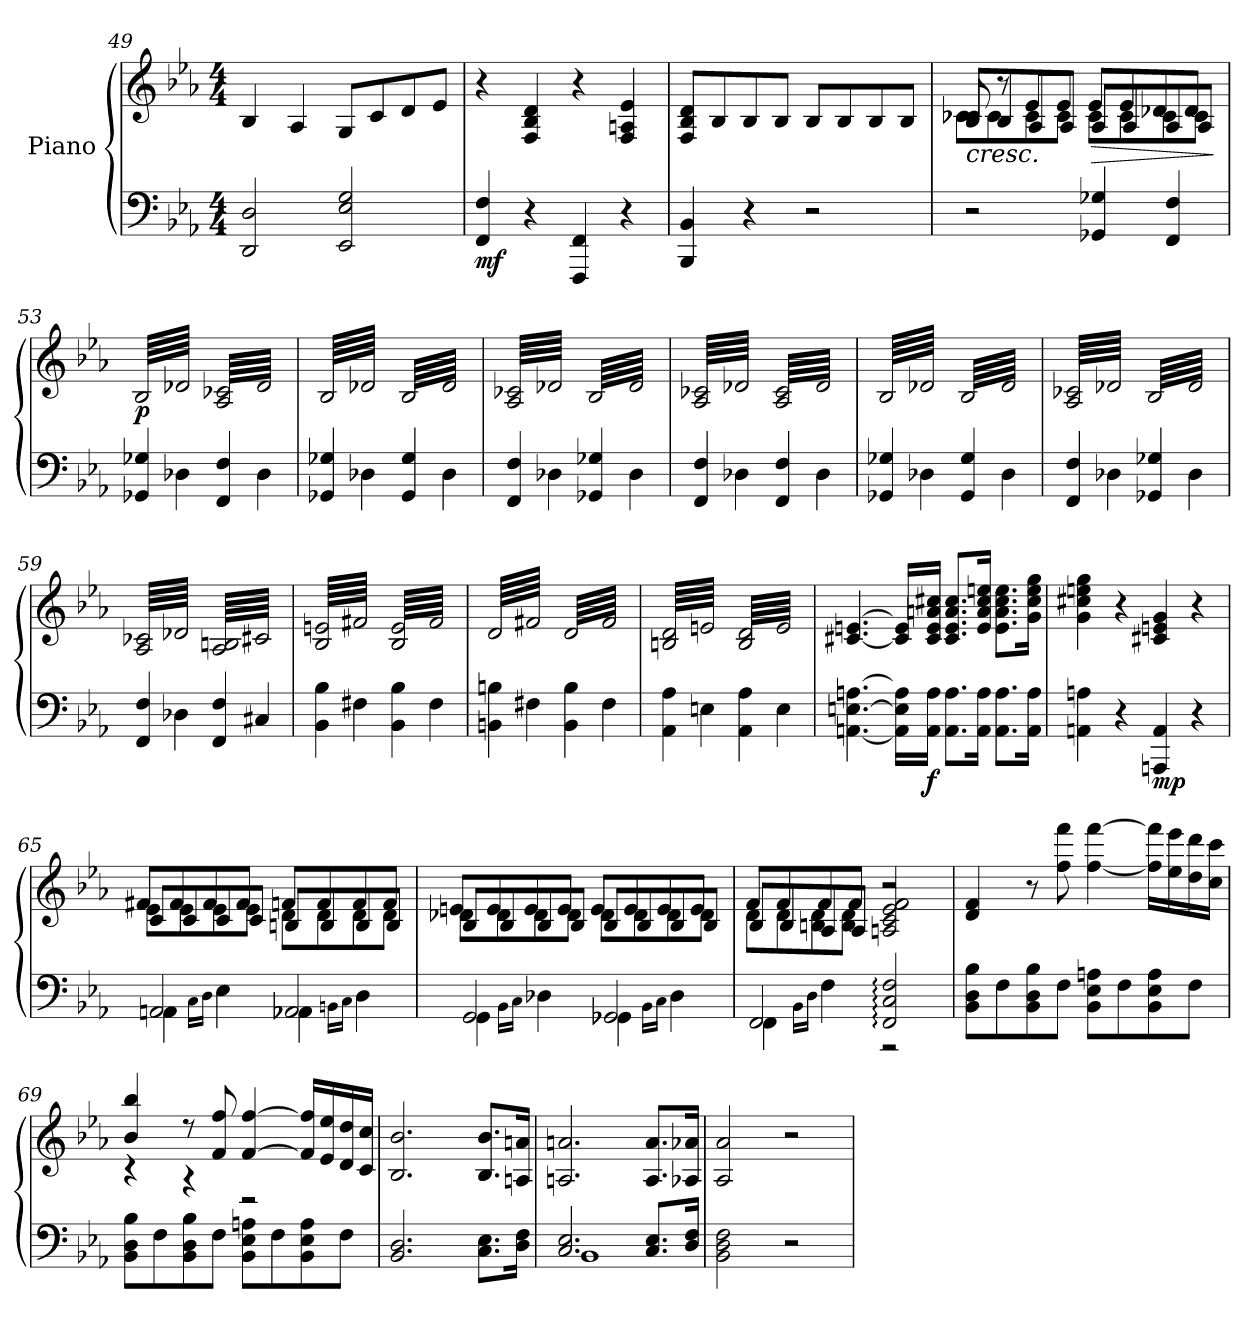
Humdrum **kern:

**kern	**kern	**dynam
*part1	*part1	*part1
*staff2	*staff1	*staff1/2
*I"Piano	*	*
*clefF4	*clefG2	*
*k[b-e-a-]	*k[b-e-a-]	*
*M4/4	*M4/4	*
=49	=49	=49
!	!	!LO:DY:b=2
!	!	!LO:DY:n=1:b
2DD/ 2D/	4B-/	mp mp
.	4A-/	.
2EE-/ 2E-/ 2G/	8G/L	.
.	8c/	.
.	8d/	.
.	8e-/J	.
=50	=50	=50
!	!	!LO:DY:b=2
4FF/ 4F/	4r	mf
4r	4F/ 4B-/ 4d/	.
4FFF/ 4FF/	4r	.
4r	4F/ 4An/ 4e-/	.
!!LO:LB:g=z
=51	=51	=51
4BBB-/ 4BB-/	8F/ 8B-/ 8d/L	.
.	8B-/	.
4r	8B-/	.
.	8B-/J	.
2r	8B-/L	.
.	8B-/	.
.	8B-/	.
.	8B-/J	.
=52	=52	=52
!	!	!LO:HP:b
*	*^	*
*	*	*^	*
2r	8B-/L	8c-X\L	8c-/	<
.	8B-/	8c-\	8r	.
.	8A-/	8c-\	8e-/L	.
.	8A-/J	8c-\J	8e-/J	.
!	!	!	!	!LO:HP:b
4GG-X/ 4G-X/	8A-/L	8c-\L	8e-/L	>
.	8A-/	8c-\	8e-/	.
4FF/ 4F/	8A-/	8c-\	8d-X/	.
.	8A-/J	8c-\J	8d-/J	.
*	*v	*v	*v	*
.	.	[ ]
=53	=53	=53
!	!	!LO:DY:b
*	*tremolo	*
4GG-X/ 4G-X/	64B-/LLLL	p
.	64d-X/	.
.	64B-/	.
.	64d-X/	.
.	64B-/	.
.	64d-X/	.
.	64B-/	.
.	64d-X/	.
.	64B-/	.
.	64d-X/	.
.	64B-/	.
.	64d-X/	.
.	64B-/	.
.	64d-X/	.
.	64B-/	.
.	64d-X/	.
4D-X\	64B-/	.
.	64d-X/	.
.	64B-/	.
.	64d-X/	.
.	64B-/	.
.	64d-X/	.
.	64B-/	.
.	64d-X/	.
.	64B-/	.
.	64d-X/	.
.	64B-/	.
.	64d-X/	.
.	64B-/	.
.	64d-X/	.
.	64B-/	.
.	64d-X/JJJJ	.
4FF/ 4F/	64A-/ 64c-X/LLLL	.
.	64d-/	.
.	64A-/ 64c-X/	.
.	64d-/	.
.	64A-/ 64c-X/	.
.	64d-/	.
.	64A-/ 64c-X/	.
.	64d-/	.
.	64A-/ 64c-X/	.
.	64d-/	.
.	64A-/ 64c-X/	.
.	64d-/	.
.	64A-/ 64c-X/	.
.	64d-/	.
.	64A-/ 64c-X/	.
.	64d-/	.
4D-\	64A-/ 64c-X/	.
.	64d-/	.
.	64A-/ 64c-X/	.
.	64d-/	.
.	64A-/ 64c-X/	.
.	64d-/	.
.	64A-/ 64c-X/	.
.	64d-/	.
.	64A-/ 64c-X/	.
.	64d-/	.
.	64A-/ 64c-X/	.
.	64d-/	.
.	64A-/ 64c-X/	.
.	64d-/	.
.	64A-/ 64c-X/	.
.	64d-/JJJJ	.
=54	=54	=54
4GG-X/ 4G-X/	64B-/LLLL	.
.	64d-X/	.
.	64B-/	.
.	64d-X/	.
.	64B-/	.
.	64d-X/	.
.	64B-/	.
.	64d-X/	.
.	64B-/	.
.	64d-X/	.
.	64B-/	.
.	64d-X/	.
.	64B-/	.
.	64d-X/	.
.	64B-/	.
.	64d-X/	.
4D-X\	64B-/	.
.	64d-X/	.
.	64B-/	.
.	64d-X/	.
.	64B-/	.
.	64d-X/	.
.	64B-/	.
.	64d-X/	.
.	64B-/	.
.	64d-X/	.
.	64B-/	.
.	64d-X/	.
.	64B-/	.
.	64d-X/	.
.	64B-/	.
.	64d-X/JJJJ	.
4GG-/ 4G-/	64B-/LLLL	.
.	64d-/	.
.	64B-/	.
.	64d-/	.
.	64B-/	.
.	64d-/	.
.	64B-/	.
.	64d-/	.
.	64B-/	.
.	64d-/	.
.	64B-/	.
.	64d-/	.
.	64B-/	.
.	64d-/	.
.	64B-/	.
.	64d-/	.
4D-\	64B-/	.
.	64d-/	.
.	64B-/	.
.	64d-/	.
.	64B-/	.
.	64d-/	.
.	64B-/	.
.	64d-/	.
.	64B-/	.
.	64d-/	.
.	64B-/	.
.	64d-/	.
.	64B-/	.
.	64d-/	.
.	64B-/	.
.	64d-/JJJJ	.
!!LO:LB:g=z
=55	=55	=55
4FF/ 4F/	64A-/ 64c-X/LLLL	.
.	64d-X/	.
.	64A-/ 64c-X/	.
.	64d-X/	.
.	64A-/ 64c-X/	.
.	64d-X/	.
.	64A-/ 64c-X/	.
.	64d-X/	.
.	64A-/ 64c-X/	.
.	64d-X/	.
.	64A-/ 64c-X/	.
.	64d-X/	.
.	64A-/ 64c-X/	.
.	64d-X/	.
.	64A-/ 64c-X/	.
.	64d-X/	.
4D-X\	64A-/ 64c-X/	.
.	64d-X/	.
.	64A-/ 64c-X/	.
.	64d-X/	.
.	64A-/ 64c-X/	.
.	64d-X/	.
.	64A-/ 64c-X/	.
.	64d-X/	.
.	64A-/ 64c-X/	.
.	64d-X/	.
.	64A-/ 64c-X/	.
.	64d-X/	.
.	64A-/ 64c-X/	.
.	64d-X/	.
.	64A-/ 64c-X/	.
.	64d-X/JJJJ	.
4GG-X/ 4G-X/	64B-/LLLL	.
.	64d-/	.
.	64B-/	.
.	64d-/	.
.	64B-/	.
.	64d-/	.
.	64B-/	.
.	64d-/	.
.	64B-/	.
.	64d-/	.
.	64B-/	.
.	64d-/	.
.	64B-/	.
.	64d-/	.
.	64B-/	.
.	64d-/	.
4D-\	64B-/	.
.	64d-/	.
.	64B-/	.
.	64d-/	.
.	64B-/	.
.	64d-/	.
.	64B-/	.
.	64d-/	.
.	64B-/	.
.	64d-/	.
.	64B-/	.
.	64d-/	.
.	64B-/	.
.	64d-/	.
.	64B-/	.
.	64d-/JJJJ	.
=56	=56	=56
4FF/ 4F/	64A-/ 64c-X/LLLL	.
.	64d-X/	.
.	64A-/ 64c-X/	.
.	64d-X/	.
.	64A-/ 64c-X/	.
.	64d-X/	.
.	64A-/ 64c-X/	.
.	64d-X/	.
.	64A-/ 64c-X/	.
.	64d-X/	.
.	64A-/ 64c-X/	.
.	64d-X/	.
.	64A-/ 64c-X/	.
.	64d-X/	.
.	64A-/ 64c-X/	.
.	64d-X/	.
4D-X\	64A-/ 64c-X/	.
.	64d-X/	.
.	64A-/ 64c-X/	.
.	64d-X/	.
.	64A-/ 64c-X/	.
.	64d-X/	.
.	64A-/ 64c-X/	.
.	64d-X/	.
.	64A-/ 64c-X/	.
.	64d-X/	.
.	64A-/ 64c-X/	.
.	64d-X/	.
.	64A-/ 64c-X/	.
.	64d-X/	.
.	64A-/ 64c-X/	.
.	64d-X/JJJJ	.
4FF/ 4F/	64A-/ 64c-/LLLL	.
.	64d-/	.
.	64A-/ 64c-/	.
.	64d-/	.
.	64A-/ 64c-/	.
.	64d-/	.
.	64A-/ 64c-/	.
.	64d-/	.
.	64A-/ 64c-/	.
.	64d-/	.
.	64A-/ 64c-/	.
.	64d-/	.
.	64A-/ 64c-/	.
.	64d-/	.
.	64A-/ 64c-/	.
.	64d-/	.
4D-\	64A-/ 64c-/	.
.	64d-/	.
.	64A-/ 64c-/	.
.	64d-/	.
.	64A-/ 64c-/	.
.	64d-/	.
.	64A-/ 64c-/	.
.	64d-/	.
.	64A-/ 64c-/	.
.	64d-/	.
.	64A-/ 64c-/	.
.	64d-/	.
.	64A-/ 64c-/	.
.	64d-/	.
.	64A-/ 64c-/	.
.	64d-/JJJJ	.
=57	=57	=57
4GG-X/ 4G-X/	64B-/LLLL	.
.	64d-X/	.
.	64B-/	.
.	64d-X/	.
.	64B-/	.
.	64d-X/	.
.	64B-/	.
.	64d-X/	.
.	64B-/	.
.	64d-X/	.
.	64B-/	.
.	64d-X/	.
.	64B-/	.
.	64d-X/	.
.	64B-/	.
.	64d-X/	.
4D-X\	64B-/	.
.	64d-X/	.
.	64B-/	.
.	64d-X/	.
.	64B-/	.
.	64d-X/	.
.	64B-/	.
.	64d-X/	.
.	64B-/	.
.	64d-X/	.
.	64B-/	.
.	64d-X/	.
.	64B-/	.
.	64d-X/	.
.	64B-/	.
.	64d-X/JJJJ	.
4GG-/ 4G-/	64B-/LLLL	.
.	64d-/	.
.	64B-/	.
.	64d-/	.
.	64B-/	.
.	64d-/	.
.	64B-/	.
.	64d-/	.
.	64B-/	.
.	64d-/	.
.	64B-/	.
.	64d-/	.
.	64B-/	.
.	64d-/	.
.	64B-/	.
.	64d-/	.
4D-\	64B-/	.
.	64d-/	.
.	64B-/	.
.	64d-/	.
.	64B-/	.
.	64d-/	.
.	64B-/	.
.	64d-/	.
.	64B-/	.
.	64d-/	.
.	64B-/	.
.	64d-/	.
.	64B-/	.
.	64d-/	.
.	64B-/	.
.	64d-/JJJJ	.
=58	=58	=58
4FF/ 4F/	64A-/ 64c-X/LLLL	.
.	64d-X/	.
.	64A-/ 64c-X/	.
.	64d-X/	.
.	64A-/ 64c-X/	.
.	64d-X/	.
.	64A-/ 64c-X/	.
.	64d-X/	.
.	64A-/ 64c-X/	.
.	64d-X/	.
.	64A-/ 64c-X/	.
.	64d-X/	.
.	64A-/ 64c-X/	.
.	64d-X/	.
.	64A-/ 64c-X/	.
.	64d-X/	.
4D-X\	64A-/ 64c-X/	.
.	64d-X/	.
.	64A-/ 64c-X/	.
.	64d-X/	.
.	64A-/ 64c-X/	.
.	64d-X/	.
.	64A-/ 64c-X/	.
.	64d-X/	.
.	64A-/ 64c-X/	.
.	64d-X/	.
.	64A-/ 64c-X/	.
.	64d-X/	.
.	64A-/ 64c-X/	.
.	64d-X/	.
.	64A-/ 64c-X/	.
.	64d-X/JJJJ	.
4GG-X/ 4G-X/	64B-/LLLL	.
.	64d-/	.
.	64B-/	.
.	64d-/	.
.	64B-/	.
.	64d-/	.
.	64B-/	.
.	64d-/	.
.	64B-/	.
.	64d-/	.
.	64B-/	.
.	64d-/	.
.	64B-/	.
.	64d-/	.
.	64B-/	.
.	64d-/	.
4D-\	64B-/	.
.	64d-/	.
.	64B-/	.
.	64d-/	.
.	64B-/	.
.	64d-/	.
.	64B-/	.
.	64d-/	.
.	64B-/	.
.	64d-/	.
.	64B-/	.
.	64d-/	.
.	64B-/	.
.	64d-/	.
.	64B-/	.
.	64d-/JJJJ	.
=59	=59	=59
4FF/ 4F/	64A-/ 64c-X/LLLL	.
.	64d-X/	.
.	64A-/ 64c-X/	.
.	64d-X/	.
.	64A-/ 64c-X/	.
.	64d-X/	.
.	64A-/ 64c-X/	.
.	64d-X/	.
.	64A-/ 64c-X/	.
.	64d-X/	.
.	64A-/ 64c-X/	.
.	64d-X/	.
.	64A-/ 64c-X/	.
.	64d-X/	.
.	64A-/ 64c-X/	.
.	64d-X/	.
4D-X\	64A-/ 64c-X/	.
.	64d-X/	.
.	64A-/ 64c-X/	.
.	64d-X/	.
.	64A-/ 64c-X/	.
.	64d-X/	.
.	64A-/ 64c-X/	.
.	64d-X/	.
.	64A-/ 64c-X/	.
.	64d-X/	.
.	64A-/ 64c-X/	.
.	64d-X/	.
.	64A-/ 64c-X/	.
.	64d-X/	.
.	64A-/ 64c-X/	.
.	64d-X/JJJJ	.
4FF/ 4F/	64A-/ 64Bn/LLLL	.
.	64c#X/	.
.	64A-/ 64Bn/	.
.	64c#X/	.
.	64A-/ 64Bn/	.
.	64c#X/	.
.	64A-/ 64Bn/	.
.	64c#X/	.
.	64A-/ 64Bn/	.
.	64c#X/	.
.	64A-/ 64Bn/	.
.	64c#X/	.
.	64A-/ 64Bn/	.
.	64c#X/	.
.	64A-/ 64Bn/	.
.	64c#X/	.
4C#X/	64A-/ 64Bn/	.
.	64c#X/	.
.	64A-/ 64Bn/	.
.	64c#X/	.
.	64A-/ 64Bn/	.
.	64c#X/	.
.	64A-/ 64Bn/	.
.	64c#X/	.
.	64A-/ 64Bn/	.
.	64c#X/	.
.	64A-/ 64Bn/	.
.	64c#X/	.
.	64A-/ 64Bn/	.
.	64c#X/	.
.	64A-/ 64Bn/	.
.	64c#X/JJJJ	.
=60	=60	=60
4BB-\ 4B-\	64B-/ 64en/LLLL	.
.	64f#X/	.
.	64B-/ 64en/	.
.	64f#X/	.
.	64B-/ 64en/	.
.	64f#X/	.
.	64B-/ 64en/	.
.	64f#X/	.
.	64B-/ 64en/	.
.	64f#X/	.
.	64B-/ 64en/	.
.	64f#X/	.
.	64B-/ 64en/	.
.	64f#X/	.
.	64B-/ 64en/	.
.	64f#X/	.
4F#X\	64B-/ 64en/	.
.	64f#X/	.
.	64B-/ 64en/	.
.	64f#X/	.
.	64B-/ 64en/	.
.	64f#X/	.
.	64B-/ 64en/	.
.	64f#X/	.
.	64B-/ 64en/	.
.	64f#X/	.
.	64B-/ 64en/	.
.	64f#X/	.
.	64B-/ 64en/	.
.	64f#X/	.
.	64B-/ 64en/	.
.	64f#X/JJJJ	.
4BB-\ 4B-\	64B-/ 64e/LLLL	.
.	64f#/	.
.	64B-/ 64e/	.
.	64f#/	.
.	64B-/ 64e/	.
.	64f#/	.
.	64B-/ 64e/	.
.	64f#/	.
.	64B-/ 64e/	.
.	64f#/	.
.	64B-/ 64e/	.
.	64f#/	.
.	64B-/ 64e/	.
.	64f#/	.
.	64B-/ 64e/	.
.	64f#/	.
4F#\	64B-/ 64e/	.
.	64f#/	.
.	64B-/ 64e/	.
.	64f#/	.
.	64B-/ 64e/	.
.	64f#/	.
.	64B-/ 64e/	.
.	64f#/	.
.	64B-/ 64e/	.
.	64f#/	.
.	64B-/ 64e/	.
.	64f#/	.
.	64B-/ 64e/	.
.	64f#/	.
.	64B-/ 64e/	.
.	64f#/JJJJ	.
!!LO:LB:g=z
=61	=61	=61
4BBn\ 4Bn\	64d/LLLL	.
.	64f#X/	.
.	64d/	.
.	64f#X/	.
.	64d/	.
.	64f#X/	.
.	64d/	.
.	64f#X/	.
.	64d/	.
.	64f#X/	.
.	64d/	.
.	64f#X/	.
.	64d/	.
.	64f#X/	.
.	64d/	.
.	64f#X/	.
4F#X\	64d/	.
.	64f#X/	.
.	64d/	.
.	64f#X/	.
.	64d/	.
.	64f#X/	.
.	64d/	.
.	64f#X/	.
.	64d/	.
.	64f#X/	.
.	64d/	.
.	64f#X/	.
.	64d/	.
.	64f#X/	.
.	64d/	.
.	64f#X/JJJJ	.
4BB\ 4B\	64d/LLLL	.
.	64f#/	.
.	64d/	.
.	64f#/	.
.	64d/	.
.	64f#/	.
.	64d/	.
.	64f#/	.
.	64d/	.
.	64f#/	.
.	64d/	.
.	64f#/	.
.	64d/	.
.	64f#/	.
.	64d/	.
.	64f#/	.
4F#\	64d/	.
.	64f#/	.
.	64d/	.
.	64f#/	.
.	64d/	.
.	64f#/	.
.	64d/	.
.	64f#/	.
.	64d/	.
.	64f#/	.
.	64d/	.
.	64f#/	.
.	64d/	.
.	64f#/	.
.	64d/	.
.	64f#/JJJJ	.
=62	=62	=62
4AA-\ 4A-\	64Bn/ 64d/LLLL	.
.	64en/	.
.	64Bn/ 64d/	.
.	64en/	.
.	64Bn/ 64d/	.
.	64en/	.
.	64Bn/ 64d/	.
.	64en/	.
.	64Bn/ 64d/	.
.	64en/	.
.	64Bn/ 64d/	.
.	64en/	.
.	64Bn/ 64d/	.
.	64en/	.
.	64Bn/ 64d/	.
.	64en/	.
4En\	64Bn/ 64d/	.
.	64en/	.
.	64Bn/ 64d/	.
.	64en/	.
.	64Bn/ 64d/	.
.	64en/	.
.	64Bn/ 64d/	.
.	64en/	.
.	64Bn/ 64d/	.
.	64en/	.
.	64Bn/ 64d/	.
.	64en/	.
.	64Bn/ 64d/	.
.	64en/	.
.	64Bn/ 64d/	.
.	64en/JJJJ	.
4AA-\ 4A-\	64B/ 64d/LLLL	.
.	64e/	.
.	64B/ 64d/	.
.	64e/	.
.	64B/ 64d/	.
.	64e/	.
.	64B/ 64d/	.
.	64e/	.
.	64B/ 64d/	.
.	64e/	.
.	64B/ 64d/	.
.	64e/	.
.	64B/ 64d/	.
.	64e/	.
.	64B/ 64d/	.
.	64e/	.
4E\	64B/ 64d/	.
.	64e/	.
.	64B/ 64d/	.
.	64e/	.
.	64B/ 64d/	.
.	64e/	.
.	64B/ 64d/	.
.	64e/	.
.	64B/ 64d/	.
.	64e/	.
.	64B/ 64d/	.
.	64e/	.
.	64B/ 64d/	.
.	64e/	.
.	64B/ 64d/	.
.	64e/JJJJ	.
*	*Xtremolo	*
=63	=63	=63
[4.AAn\ [4.En\ [4.An\	[4.c#X/ [4.en/	.
.	.	.
.	.	.
.	.	.
.	.	.
.	.	.
.	.	.
.	.	.
.	.	.
.	.	.
.	.	.
.	.	.
.	.	.
.	.	.
.	.	.
.	.	.
16AA\] 16E\] 16A\]LL	16c#/] 16e/]LL	.
!	!	!LO:DY:b=2
16AA\ 16A\JJ	16c#/ 16e/ 16an/ 16cc#X/JJ	f
8.AA\ 8.A\L	8.c#/ 8.e/ 8.a/ 8.cc#/L	.
16AA\ 16A\Jk	16e/ 16a/ 16cc#/ 16een/Jk	.
8.AA\ 8.A\L	8.e\ 8.a\ 8.cc#\ 8.ee\L	.
16AA\ 16A\Jk	16g\ 16cc#\ 16ee\ 16gg\Jk	.
=64	=64	=64
*	*MM45	*
4AAn\ 4An\	4g\ 4cc#X\ 4een\ 4gg\	.
4r	4r	.
*	*MM63	*
!	!	!LO:DY:b=2
4AAAn/ 4AA/	4c#X/ 4en/ 4g/	mp
4r	4r	.
!!LO:PB:g=z
=65	=65	=65
*	*MM70	*
*^	*^	*
*	*	*	*^	*
2AAn/	4AA\	8c/L	8e-\L	8f#X/L	.
.	.	8c/	8e-\	8f#/	.
.	16qC\LL	.	.	.	.
.	16qD\JJ	.	.	.	.
.	4E-\	8c/	8e-\	8f#/	.
.	.	8c/J	8e-\J	8f#/J	.
2AA-X/	4AA-\	8Bn/L	8d\L	8fn/L	.
.	.	8B/	8d\	8f/	.
.	16qBBn\LL	.	.	.	.
.	16qC\JJ	.	.	.	.
.	4D\	8B/	8d\	8f/	.
.	.	8B/J	8d\J	8f/J	.
=66	=66	=66	=66	=66	=66
2GG/	4GG\	8B-/L	8d-X\L	8en/L	.
.	.	8B-/	8d-\	8e/	.
.	16qBB-\LL	.	.	.	.
.	16qC\JJ	.	.	.	.
.	4D-X\	8B-/	8d-\	8e/	.
.	.	8B-/J	8d-\J	8e/J	.
2GG-X/	4GG-\	8B-/L	8d-\L	8e/L	.
.	.	8B-/	8d-\	8e/	.
.	16qBB-\LL	.	.	.	.
.	16qC\JJ	.	.	.	.
.	4D-\	8B-/	8d-\	8e/	.
.	.	8B-/J	8d-\J	8e/J	.
!!LO:LB:g=z	!!	!!
=67	=67	=67	=67	=67	=67
2FF/	4FF\	8B-/L	8d\L	8f/L	.
.	.	8B-/	8d\	8f/	.
.	16qBB-\LL	.	.	.	.
.	16qD\JJ	.	.	.	.
.	4F\	8A-/	8Bn\ 8d\	8f/	.
.	.	8A-/J	8B\ 8d\J	8f/J	.
2FF/: 2C/: 2F/:	2r	2r	2r	2An/: 2c/: 2e-/: 2f/:	.
*v	*v	*	*	*	*
*	*v	*v	*v	*
=68	=68	=68
8BB-\ 8D\ 8B-\L	4d/ 4f/	.
8F\	.	.
8BB-\ 8D\ 8B-\	8r	.
8F\J	8ff\ 8fff\	.
8BB-\ 8E-\ 8An\L	[4ff\ [4fff\	.
8F\	.	.
8BB-\ 8E-\ 8A\	16ff\] 16fff\]LL	.
.	16ee-\ 16eee-\	.
8F\J	16dd\ 16ddd\	.
.	16cc\ 16ccc\JJ	.
=69	=69	=69
*	*^	*
8BB-\ 8D\ 8B-\L	4b-/ 4bb-/	4r	.
8F\	.	.	.
8BB-\ 8D\ 8B-\	8r	4r	.
8F\J	8f/ 8ff/	.	.
8BB-\ 8E-\ 8An\L	[4f/ [4ff/	2r	.
8F\	.	.	.
8BB-\ 8E-\ 8A\	16f/] 16ff/]LL	.	.
.	16e-/ 16ee-/	.	.
8F\J	16d/ 16dd/	.	.
.	16c/ 16cc/JJ	.	.
*	*v	*v	*
=70	=70	=70
2.BB-/ 2.D/	2.B-/ 2.b-/	.
8.C\ 8.E-\L	8.B-/ 8.b-/L	.
16D\ 16F\Jk	16An/ 16an/Jk	.
!!LO:LB:g=z
=71	=71	=71
*^	*	*
2.C/ 2.E-/	1BB-	2.An/ 2.an/	.
*	*	*MM60	*
8.C/ 8.E-/L	.	8.A/ 8.a/L	.
16D/ 16F/Jk	.	16A-X/ 16a-X/Jk	.
*v	*v	*	*
=72	=72	=72
2BB-\ 2D\ 2F\	2A-/ 2a-/	.
2r	2r	.
=	=	=
*-	*-	*-
